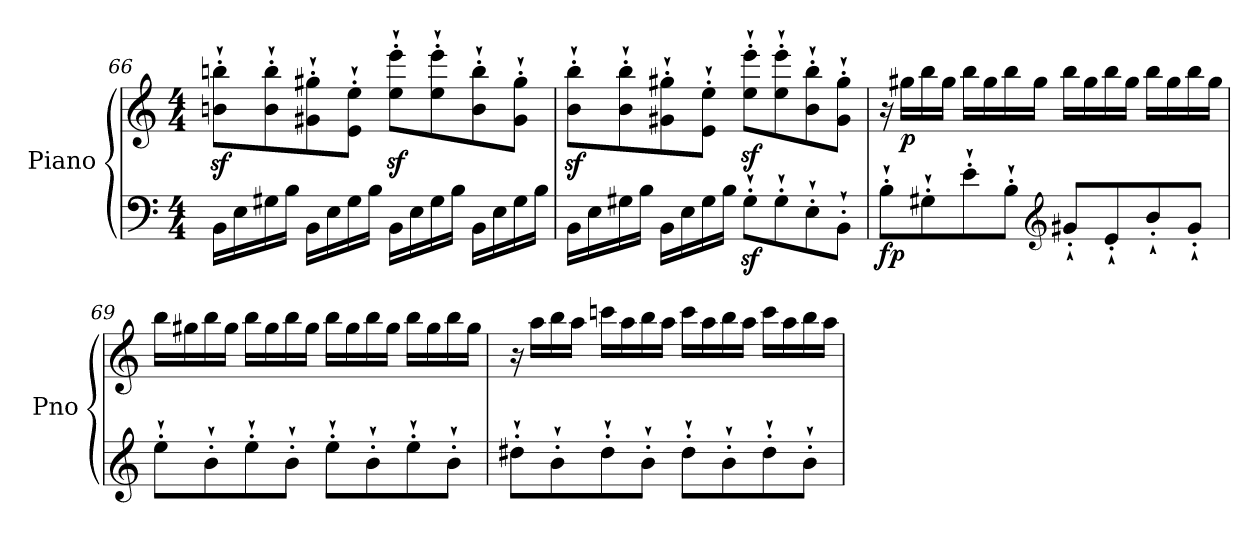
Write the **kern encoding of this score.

**kern	**kern	**dynam
*part1	*part1	*part1
*staff2	*staff1	*staff1/2
*I"Piano	*	*
*I'Pno	*	*
*clefF4	*clefG2	*
*k[]	*k[]	*
*M4/4	*M4/4	*
=66	=66	=66
16BB\LL	8bn\z<'` 8bbn\z<'`L	.
16E\	.	.
16G#X\	8b\'` 8bb\'`	.
16B\JJ	.	.
16BB\LL	8g#X\'` 8gg#X\'`	.
16E\	.	.
16G#\	8e\'` 8ee\'`J	.
16B\JJ	.	.
16BB\LL	8ee\z<'` 8eee\z<'`L	.
16E\	.	.
16G#\	8ee\'` 8eee\'`	.
16B\JJ	.	.
16BB\LL	8b\'` 8bb\'`	.
16E\	.	.
16G#\	8g#\'` 8gg#\'`J	.
16B\JJ	.	.
!!LO:LB:g=z
=67	=67	=67
16BB\LL	8b\z<'` 8bb\z<'`L	.
16E\	.	.
16G#X\	8b\'` 8bb\'`	.
16B\JJ	.	.
16BB\LL	8g#X\'` 8gg#X\'`	.
16E\	.	.
16G#\	8e\'` 8ee\'`J	.
16B\JJ	.	.
8G#z<'`\L	8ee\z<'` 8eee\z<'`L	.
8G#'`\	8ee\'` 8eee\'`	.
8E'`\	8b\'` 8bb\'`	.
8BB'`\J	8g#\'` 8gg#\'`J	.
=68	=68	=68
!	!	!LO:DY:b=2
8B'`\L	16r	fp
!	!	!LO:DY:b
.	16gg#X\LL	p
8G#X'`\	16bb\	.
.	16gg#\JJ	.
8e'`\	16bb\LL	.
.	16gg#\	.
8B'`\J	16bb\	.
.	16gg#\JJ	.
*clefG2	*	*
8g#X'`/L	16bb\LL	.
.	16gg#\	.
8e'`/	16bb\	.
.	16gg#\JJ	.
8b'`/	16bb\LL	.
.	16gg#\	.
8g#'`/J	16bb\	.
.	16gg#\JJ	.
=69	=69	=69
8ee'`\L	16bb\LL	.
.	16gg#X\	.
8b'`\	16bb\	.
.	16gg#\JJ	.
8ee'`\	16bb\LL	.
.	16gg#\	.
8b'`\J	16bb\	.
.	16gg#\JJ	.
8ee'`\L	16bb\LL	.
.	16gg#\	.
8b'`\	16bb\	.
.	16gg#\JJ	.
8ee'`\	16bb\LL	.
.	16gg#\	.
8b'`\J	16bb\	.
.	16gg#\JJ	.
!!LO:LB:g=z
=70	=70	=70
!	!	!LO:DY:b
8dd#X'`\L	16r	other-dynamics
.	16aa\LL	.
8b'`\	16bb\	.
.	16aa\JJ	.
8dd#'`\	16cccn\LL	.
.	16aa\	.
8b'`\J	16bb\	.
.	16aa\JJ	.
8dd#'`\L	16ccc\LL	.
.	16aa\	.
8b'`\	16bb\	.
.	16aa\JJ	.
8dd#'`\	16ccc\LL	.
.	16aa\	.
8b'`\J	16bb\	.
.	16aa\JJ	.
=	=	=
*-	*-	*-
